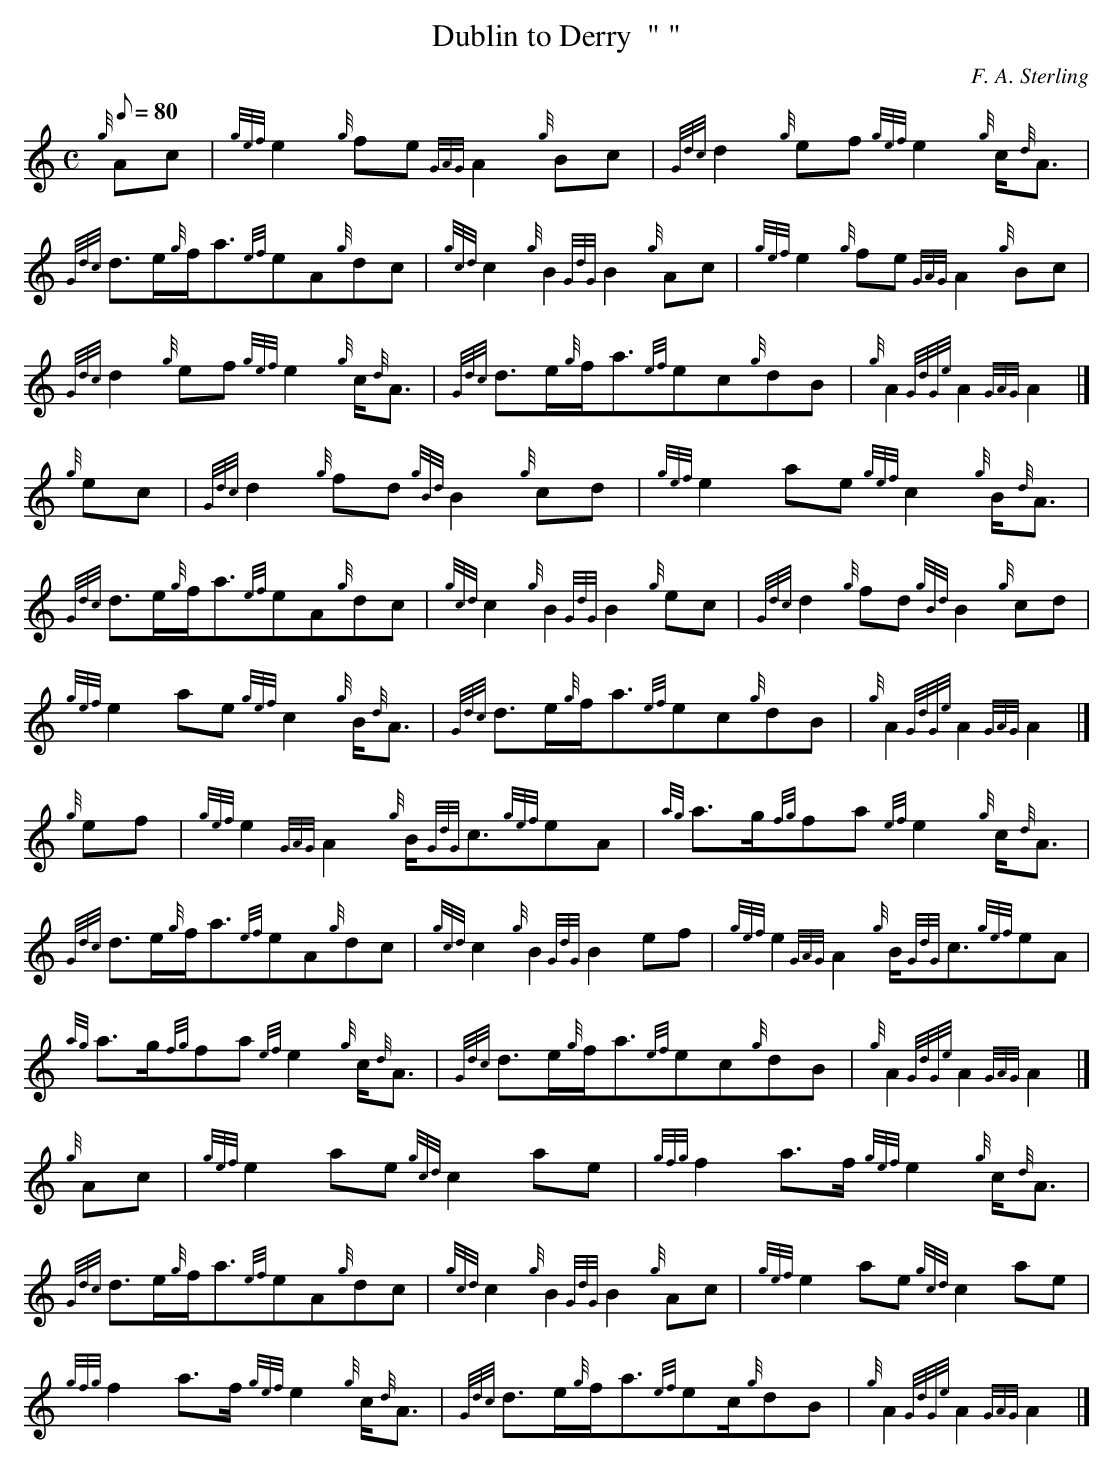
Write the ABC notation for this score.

X:1
T:Dublin to Derry  " "
M:C
L:1/8
Q:80
C:F. A. Sterling
K:HP
{g}Ac | \
{gef}e2{g}fe{GAG}A2{g}Bc | \
{Gdc}d2{g}ef{gef}e2{g}c/2{d}A3/2 |
{Gdc}d3/2e/2{g}f/2a3/2{ef}eA{g}dc | \
{gcd}c2{g}B2{GdG}B2{g}Ac | \
{gef}e2{g}fe{GAG}A2{g}Bc |
{Gdc}d2{g}ef{gef}e2{g}c/2{d}A3/2 | \
{Gdc}d3/2e/2{g}f/2a3/2{ef}ec{g}dB | \
{g}A2{GdGe}A2{GAG}A2|]
{g}ec | \
{Gdc}d2{g}fd{gBd}B2{g}cd | \
{gef}e2ae{gef}c2{g}B/2{d}A3/2 |
{Gdc}d3/2e/2{g}f/2a3/2{ef}eA{g}dc | \
{gcd}c2{g}B2{GdG}B2{g}ec | \
{Gdc}d2{g}fd{gBd}B2{g}cd |
{gef}e2ae{gef}c2{g}B/2{d}A3/2 | \
{Gdc}d3/2e/2{g}f/2a3/2{ef}ec{g}dB | \
{g}A2{GdGe}A2{GAG}A2|]
{g}ef | \
{gef}e2{GAG}A2{g}B/2{GdG}c3/2{gef}eA | \
{ag}a3/2g/2{fg}fa{ef}e2{g}c/2{d}A3/2 |
{Gdc}d3/2e/2{g}f/2a3/2{ef}eA{g}dc | \
{gcd}c2{g}B2{GdG}B2ef | \
{gef}e2{GAG}A2{g}B/2{GdG}c3/2{gef}eA |
{ag}a3/2g/2{fg}fa{ef}e2{g}c/2{d}A3/2 | \
{Gdc}d3/2e/2{g}f/2a3/2{ef}ec{g}dB | \
{g}A2{GdGe}A2{GAG}A2|]
{g}Ac | \
{gef}e2ae{gcd}c2ae | \
{gfg}f2a3/2f/2{gef}e2{g}c/2{d}A3/2 |
{Gdc}d3/2e/2{g}f/2a3/2{ef}eA{g}dc | \
{gcd}c2{g}B2{GdG}B2{g}Ac | \
{gef}e2ae{gcd}c2ae |
{gfg}f2a3/2f/2{gef}e2{g}c/2{d}A3/2 | \
{Gdc}d3/2e/2{g}f/2a3/2{ef}ec/2{g}dB | \
{g}A2{GdGe}A2{GAG}A2|]
